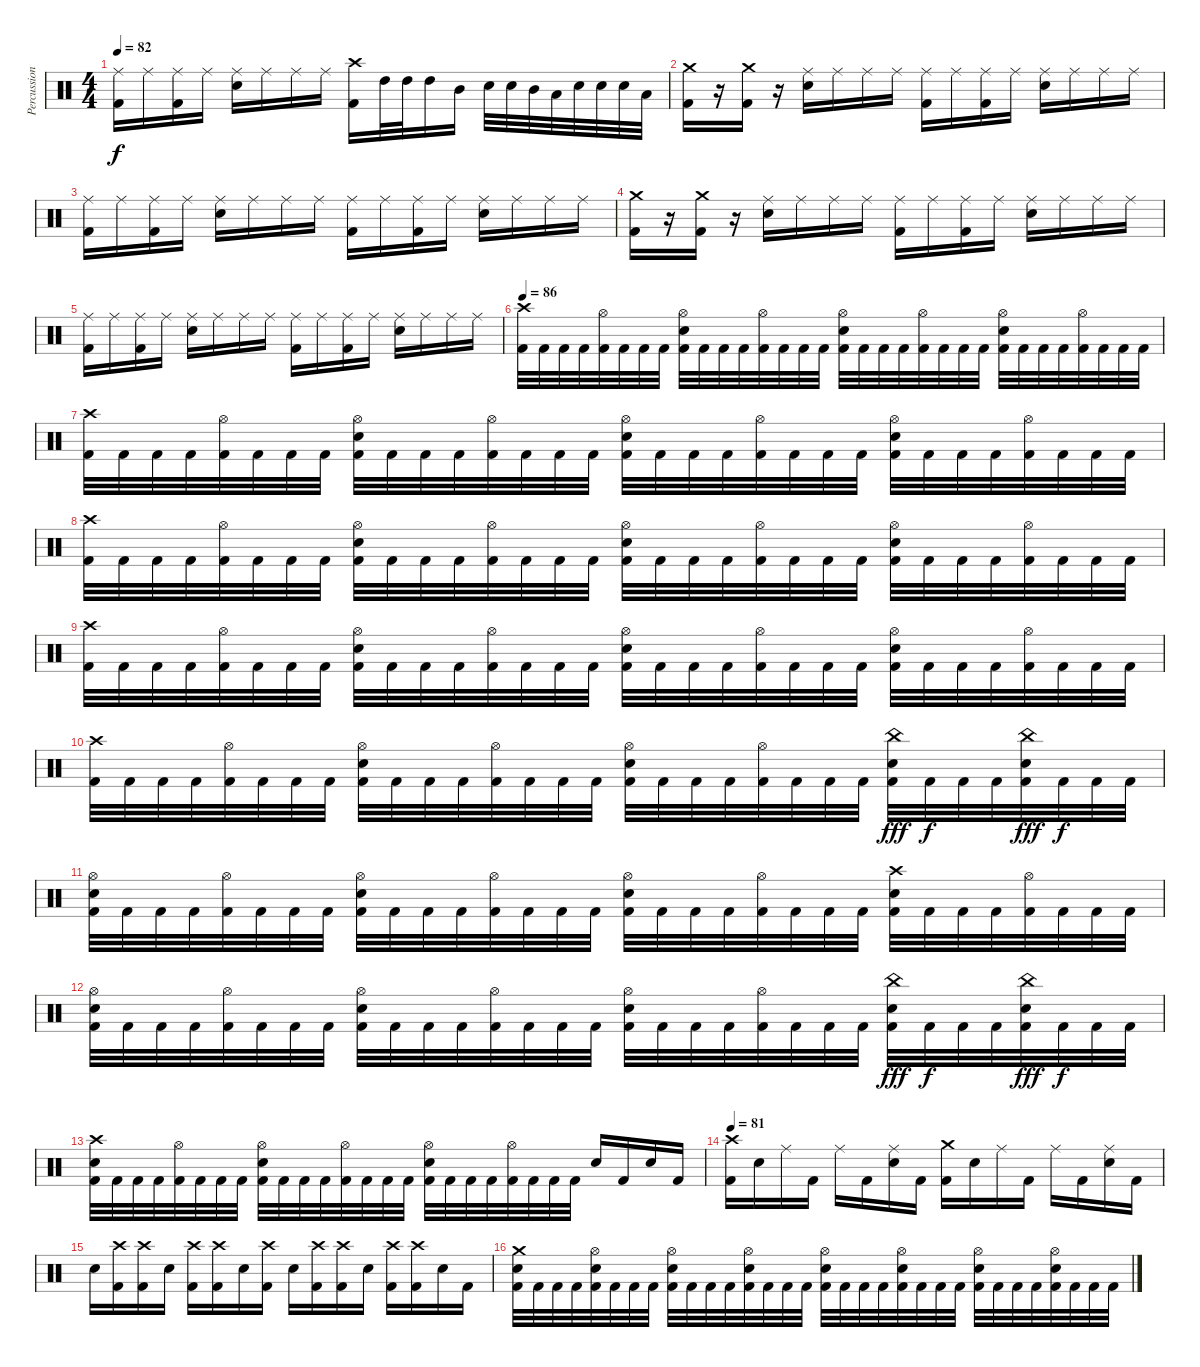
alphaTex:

\track ("Percussion" "Percussion") {instrument percussion}
\staff {score}
\articulation defaults
\ts (4 4)
\tempo 82
\clef neutral
\ks c
("Ride (middle)" "Kick (hit) 2").16{dy f} "Ride (middle)".16 ("Ride (middle)" "Kick (hit) 2").16 "Ride (middle)".16 ("Ride (middle)" "Electric Snare (hit)").16 "Ride (middle)".16 "Ride (middle)".16 "Ride (middle)".16 ("Crash high (hit)" "Kick (hit) 2").16 "High Tom (hit)".32 "High Tom (hit)".32 "High Tom (hit)".16 "Mid Tom (hit)".16 "Electric Snare (hit)".32 "Electric Snare (hit)".32 "Mid Tom (hit)".32 "Low Tom (hit)".32 "Electric Snare (hit)".32 "Electric Snare (hit)".32 "Electric Snare (hit)".32 "Low Tom (hit)".32 |
("Crash medium (hit)" "Kick (hit) 2").16 r.16 ("Crash medium (hit)" "Kick (hit) 2").16 r.16 ("Ride (middle)" "Electric Snare (hit)").16 "Ride (middle)".16 "Ride (middle)".16 "Ride (middle)".16 ("Ride (middle)" "Kick (hit) 2").16 "Ride (middle)".16 ("Ride (middle)" "Kick (hit) 2").16 "Ride (middle)".16 ("Ride (middle)" "Electric Snare (hit)").16 "Ride (middle)".16 "Ride (middle)".16 "Ride (middle)".16 |
("Ride (middle)" "Kick (hit) 2").16 "Ride (middle)".16 ("Ride (middle)" "Kick (hit) 2").16 "Ride (middle)".16 ("Ride (middle)" "Electric Snare (hit)").16 "Ride (middle)".16 "Ride (middle)".16 "Ride (middle)".16 ("Ride (middle)" "Kick (hit) 2").16 "Ride (middle)".16 ("Ride (middle)" "Kick (hit) 2").16 "Ride (middle)".16 ("Ride (middle)" "Electric Snare (hit)").16 "Ride (middle)".16 "Ride (middle)".16 "Ride (middle)".16 |
("Crash medium (hit)" "Kick (hit) 2").16 r.16 ("Crash medium (hit)" "Kick (hit) 2").16 r.16 ("Ride (middle)" "Electric Snare (hit)").16 "Ride (middle)".16 "Ride (middle)".16 "Ride (middle)".16 ("Ride (middle)" "Kick (hit) 2").16 "Ride (middle)".16 ("Ride (middle)" "Kick (hit) 2").16 "Ride (middle)".16 ("Ride (middle)" "Electric Snare (hit)").16 "Ride (middle)".16 "Ride (middle)".16 "Ride (middle)".16 |
("Ride (middle)" "Kick (hit) 2").16 "Ride (middle)".16 ("Ride (middle)" "Kick (hit) 2").16 "Ride (middle)".16 ("Ride (middle)" "Electric Snare (hit)").16 "Ride (middle)".16 "Ride (middle)".16 "Ride (middle)".16 ("Ride (middle)" "Kick (hit) 2").16 "Ride (middle)".16 ("Ride (middle)" "Kick (hit) 2").16 "Ride (middle)".16 ("Ride (middle)" "Electric Snare (hit)").16 "Ride (middle)".16 "Ride (middle)".16 "Ride (middle)".16 |
\tempo 86
("Crash high (hit)" "Kick (hit) 2").32 "Kick (hit) 2".32 "Kick (hit) 2".32 "Kick (hit) 2".32 ("Hi-Hat (open)" "Kick (hit) 2").32 "Kick (hit) 2".32 "Kick (hit) 2".32 "Kick (hit) 2".32 ("Hi-Hat (open)" "Electric Snare (hit)" "Kick (hit) 2").32 "Kick (hit) 2".32 "Kick (hit) 2".32 "Kick (hit) 2".32 ("Hi-Hat (open)" "Kick (hit) 2").32 "Kick (hit) 2".32 "Kick (hit) 2".32 "Kick (hit) 2".32 ("Hi-Hat (open)" "Electric Snare (hit)" "Kick (hit) 2").32 "Kick (hit) 2".32 "Kick (hit) 2".32 "Kick (hit) 2".32 ("Hi-Hat (open)" "Kick (hit) 2").32 "Kick (hit) 2".32 "Kick (hit) 2".32 "Kick (hit) 2".32 ("Hi-Hat (open)" "Electric Snare (hit)" "Kick (hit) 2").32 "Kick (hit) 2".32 "Kick (hit) 2".32 "Kick (hit) 2".32 ("Hi-Hat (open)" "Kick (hit) 2").32 "Kick (hit) 2".32 "Kick (hit) 2".32 "Kick (hit) 2".32 |
("Crash high (hit)" "Kick (hit) 2").32 "Kick (hit) 2".32 "Kick (hit) 2".32 "Kick (hit) 2".32 ("Hi-Hat (open)" "Kick (hit) 2").32 "Kick (hit) 2".32 "Kick (hit) 2".32 "Kick (hit) 2".32 ("Hi-Hat (open)" "Electric Snare (hit)" "Kick (hit) 2").32 "Kick (hit) 2".32 "Kick (hit) 2".32 "Kick (hit) 2".32 ("Hi-Hat (open)" "Kick (hit) 2").32 "Kick (hit) 2".32 "Kick (hit) 2".32 "Kick (hit) 2".32 ("Hi-Hat (open)" "Electric Snare (hit)" "Kick (hit) 2").32 "Kick (hit) 2".32 "Kick (hit) 2".32 "Kick (hit) 2".32 ("Hi-Hat (open)" "Kick (hit) 2").32 "Kick (hit) 2".32 "Kick (hit) 2".32 "Kick (hit) 2".32 ("Hi-Hat (open)" "Electric Snare (hit)" "Kick (hit) 2").32 "Kick (hit) 2".32 "Kick (hit) 2".32 "Kick (hit) 2".32 ("Hi-Hat (open)" "Kick (hit) 2").32 "Kick (hit) 2".32 "Kick (hit) 2".32 "Kick (hit) 2".32 |
("Crash high (hit)" "Kick (hit) 2").32 "Kick (hit) 2".32 "Kick (hit) 2".32 "Kick (hit) 2".32 ("Hi-Hat (open)" "Kick (hit) 2").32 "Kick (hit) 2".32 "Kick (hit) 2".32 "Kick (hit) 2".32 ("Hi-Hat (open)" "Electric Snare (hit)" "Kick (hit) 2").32 "Kick (hit) 2".32 "Kick (hit) 2".32 "Kick (hit) 2".32 ("Hi-Hat (open)" "Kick (hit) 2").32 "Kick (hit) 2".32 "Kick (hit) 2".32 "Kick (hit) 2".32 ("Hi-Hat (open)" "Electric Snare (hit)" "Kick (hit) 2").32 "Kick (hit) 2".32 "Kick (hit) 2".32 "Kick (hit) 2".32 ("Hi-Hat (open)" "Kick (hit) 2").32 "Kick (hit) 2".32 "Kick (hit) 2".32 "Kick (hit) 2".32 ("Hi-Hat (open)" "Electric Snare (hit)" "Kick (hit) 2").32 "Kick (hit) 2".32 "Kick (hit) 2".32 "Kick (hit) 2".32 ("Hi-Hat (open)" "Kick (hit) 2").32 "Kick (hit) 2".32 "Kick (hit) 2".32 "Kick (hit) 2".32 |
("Crash high (hit)" "Kick (hit) 2").32 "Kick (hit) 2".32 "Kick (hit) 2".32 "Kick (hit) 2".32 ("Hi-Hat (open)" "Kick (hit) 2").32 "Kick (hit) 2".32 "Kick (hit) 2".32 "Kick (hit) 2".32 ("Hi-Hat (open)" "Electric Snare (hit)" "Kick (hit) 2").32 "Kick (hit) 2".32 "Kick (hit) 2".32 "Kick (hit) 2".32 ("Hi-Hat (open)" "Kick (hit) 2").32 "Kick (hit) 2".32 "Kick (hit) 2".32 "Kick (hit) 2".32 ("Hi-Hat (open)" "Electric Snare (hit)" "Kick (hit) 2").32 "Kick (hit) 2".32 "Kick (hit) 2".32 "Kick (hit) 2".32 ("Hi-Hat (open)" "Kick (hit) 2").32 "Kick (hit) 2".32 "Kick (hit) 2".32 "Kick (hit) 2".32 ("Hi-Hat (open)" "Electric Snare (hit)" "Kick (hit) 2").32 "Kick (hit) 2".32 "Kick (hit) 2".32 "Kick (hit) 2".32 ("Hi-Hat (open)" "Kick (hit) 2").32 "Kick (hit) 2".32 "Kick (hit) 2".32 "Kick (hit) 2".32 |
("Crash high (hit)" "Kick (hit) 2").32 "Kick (hit) 2".32 "Kick (hit) 2".32 "Kick (hit) 2".32 ("Hi-Hat (open)" "Kick (hit) 2").32 "Kick (hit) 2".32 "Kick (hit) 2".32 "Kick (hit) 2".32 ("Hi-Hat (open)" "Electric Snare (hit)" "Kick (hit) 2").32 "Kick (hit) 2".32 "Kick (hit) 2".32 "Kick (hit) 2".32 ("Hi-Hat (open)" "Kick (hit) 2").32 "Kick (hit) 2".32 "Kick (hit) 2".32 "Kick (hit) 2".32 ("Hi-Hat (open)" "Electric Snare (hit)" "Kick (hit) 2").32 "Kick (hit) 2".32 "Kick (hit) 2".32 "Kick (hit) 2".32 ("Hi-Hat (open)" "Kick (hit) 2").32 "Kick (hit) 2".32 "Kick (hit) 2".32 "Kick (hit) 2".32 ("China (hit)" "Electric Snare (hit)" "Kick (hit) 2").32{dy fff} "Kick (hit) 2".32{dy f} "Kick (hit) 2".32 "Kick (hit) 2".32 ("China (hit)" "Electric Snare (hit)" "Kick (hit) 2").32{dy fff} "Kick (hit) 2".32{dy f} "Kick (hit) 2".32 "Kick (hit) 2".32 |
("Hi-Hat (open)" "Electric Snare (hit)" "Kick (hit) 2").32 "Kick (hit) 2".32 "Kick (hit) 2".32 "Kick (hit) 2".32 ("Hi-Hat (open)" "Kick (hit) 2").32 "Kick (hit) 2".32 "Kick (hit) 2".32 "Kick (hit) 2".32 ("Hi-Hat (open)" "Electric Snare (hit)" "Kick (hit) 2").32 "Kick (hit) 2".32 "Kick (hit) 2".32 "Kick (hit) 2".32 ("Hi-Hat (open)" "Kick (hit) 2").32 "Kick (hit) 2".32 "Kick (hit) 2".32 "Kick (hit) 2".32 ("Hi-Hat (open)" "Electric Snare (hit)" "Kick (hit) 2").32 "Kick (hit) 2".32 "Kick (hit) 2".32 "Kick (hit) 2".32 ("Hi-Hat (open)" "Kick (hit) 2").32 "Kick (hit) 2".32 "Kick (hit) 2".32 "Kick (hit) 2".32 ("Crash high (hit)" "Electric Snare (hit)" "Kick (hit) 2").32 "Kick (hit) 2".32 "Kick (hit) 2".32 "Kick (hit) 2".32 ("Hi-Hat (open)" "Kick (hit) 2").32 "Kick (hit) 2".32 "Kick (hit) 2".32 "Kick (hit) 2".32 |
("Hi-Hat (open)" "Electric Snare (hit)" "Kick (hit) 2").32 "Kick (hit) 2".32 "Kick (hit) 2".32 "Kick (hit) 2".32 ("Hi-Hat (open)" "Kick (hit) 2").32 "Kick (hit) 2".32 "Kick (hit) 2".32 "Kick (hit) 2".32 ("Hi-Hat (open)" "Electric Snare (hit)" "Kick (hit) 2").32 "Kick (hit) 2".32 "Kick (hit) 2".32 "Kick (hit) 2".32 ("Hi-Hat (open)" "Kick (hit) 2").32 "Kick (hit) 2".32 "Kick (hit) 2".32 "Kick (hit) 2".32 ("Hi-Hat (open)" "Electric Snare (hit)" "Kick (hit) 2").32 "Kick (hit) 2".32 "Kick (hit) 2".32 "Kick (hit) 2".32 ("Hi-Hat (open)" "Kick (hit) 2").32 "Kick (hit) 2".32 "Kick (hit) 2".32 "Kick (hit) 2".32 ("China (hit)" "Electric Snare (hit)" "Kick (hit) 2").32{dy fff} "Kick (hit) 2".32{dy f} "Kick (hit) 2".32 "Kick (hit) 2".32 ("China (hit)" "Electric Snare (hit)" "Kick (hit) 2").32{dy fff} "Kick (hit) 2".32{dy f} "Kick (hit) 2".32 "Kick (hit) 2".32 |
("Crash high (hit)" "Electric Snare (hit)" "Kick (hit) 2").32 "Kick (hit) 2".32 "Kick (hit) 2".32 "Kick (hit) 2".32 ("Hi-Hat (open)" "Kick (hit) 2").32 "Kick (hit) 2".32 "Kick (hit) 2".32 "Kick (hit) 2".32 ("Hi-Hat (open)" "Electric Snare (hit)" "Kick (hit) 2").32 "Kick (hit) 2".32 "Kick (hit) 2".32 "Kick (hit) 2".32 ("Hi-Hat (open)" "Kick (hit) 2").32 "Kick (hit) 2".32 "Kick (hit) 2".32 "Kick (hit) 2".32 ("Hi-Hat (open)" "Electric Snare (hit)" "Kick (hit) 2").32 "Kick (hit) 2".32 "Kick (hit) 2".32 "Kick (hit) 2".32 ("Hi-Hat (open)" "Kick (hit) 2").32 "Kick (hit) 2".32 "Kick (hit) 2".32 "Kick (hit) 2".32 "Electric Snare (hit)".16 "Kick (hit) 2".16 "Electric Snare (hit)".16 "Kick (hit) 2".16 |
\tempo 81
("Crash high (hit)" "Kick (hit) 2").16 "Electric Snare (hit)".16 "Ride (middle)".16 "Kick (hit) 2".16 "Ride (middle)".16 "Kick (hit) 2".16 ("Ride (middle)" "Electric Snare (hit)").16 "Kick (hit) 2".16 ("Crash medium (hit)" "Kick (hit) 2").16 "Electric Snare (hit)".16 "Ride (middle)".16 "Kick (hit) 2".16 "Ride (middle)".16 "Kick (hit) 2".16 ("Ride (middle)" "Electric Snare (hit)").16 "Kick (hit) 2".16 |
"Electric Snare (hit)".16 ("Crash high (hit)" "Kick (hit) 2").16 ("Crash high (hit)" "Kick (hit) 2").16 "Electric Snare (hit)".16 ("Crash high (hit)" "Kick (hit) 2").16 ("Crash high (hit)" "Kick (hit) 2").16 "Electric Snare (hit)".16 ("Crash high (hit)" "Kick (hit) 2").16 "Electric Snare (hit)".16 ("Crash high (hit)" "Kick (hit) 2").16 ("Crash high (hit)" "Kick (hit) 2").16 "Electric Snare (hit)".16 ("Crash high (hit)" "Kick (hit) 2").16 ("Crash high (hit)" "Kick (hit) 2").16 "Electric Snare (hit)".16 "Kick (hit) 2".16 |
("Crash medium (hit)" "Electric Snare (hit)" "Kick (hit) 2").32 "Kick (hit) 2".32 "Kick (hit) 2".32 "Kick (hit) 2".32 ("Hi-Hat (open)" "Electric Snare (hit)" "Kick (hit) 2").32 "Kick (hit) 2".32 "Kick (hit) 2".32 "Kick (hit) 2".32 ("Hi-Hat (open)" "Electric Snare (hit)" "Kick (hit) 2").32 "Kick (hit) 2".32 "Kick (hit) 2".32 "Kick (hit) 2".32 ("Hi-Hat (open)" "Electric Snare (hit)" "Kick (hit) 2").32 "Kick (hit) 2".32 "Kick (hit) 2".32 "Kick (hit) 2".32 ("Hi-Hat (open)" "Electric Snare (hit)" "Kick (hit) 2").32 "Kick (hit) 2".32 "Kick (hit) 2".32 "Kick (hit) 2".32 ("Hi-Hat (open)" "Electric Snare (hit)" "Kick (hit) 2").32 "Kick (hit) 2".32 "Kick (hit) 2".32 "Kick (hit) 2".32 ("Hi-Hat (open)" "Electric Snare (hit)" "Kick (hit) 2").32 "Kick (hit) 2".32 "Kick (hit) 2".32 "Kick (hit) 2".32 ("Hi-Hat (open)" "Electric Snare (hit)" "Kick (hit) 2").32 "Kick (hit) 2".32 "Kick (hit) 2".32 "Kick (hit) 2".32
